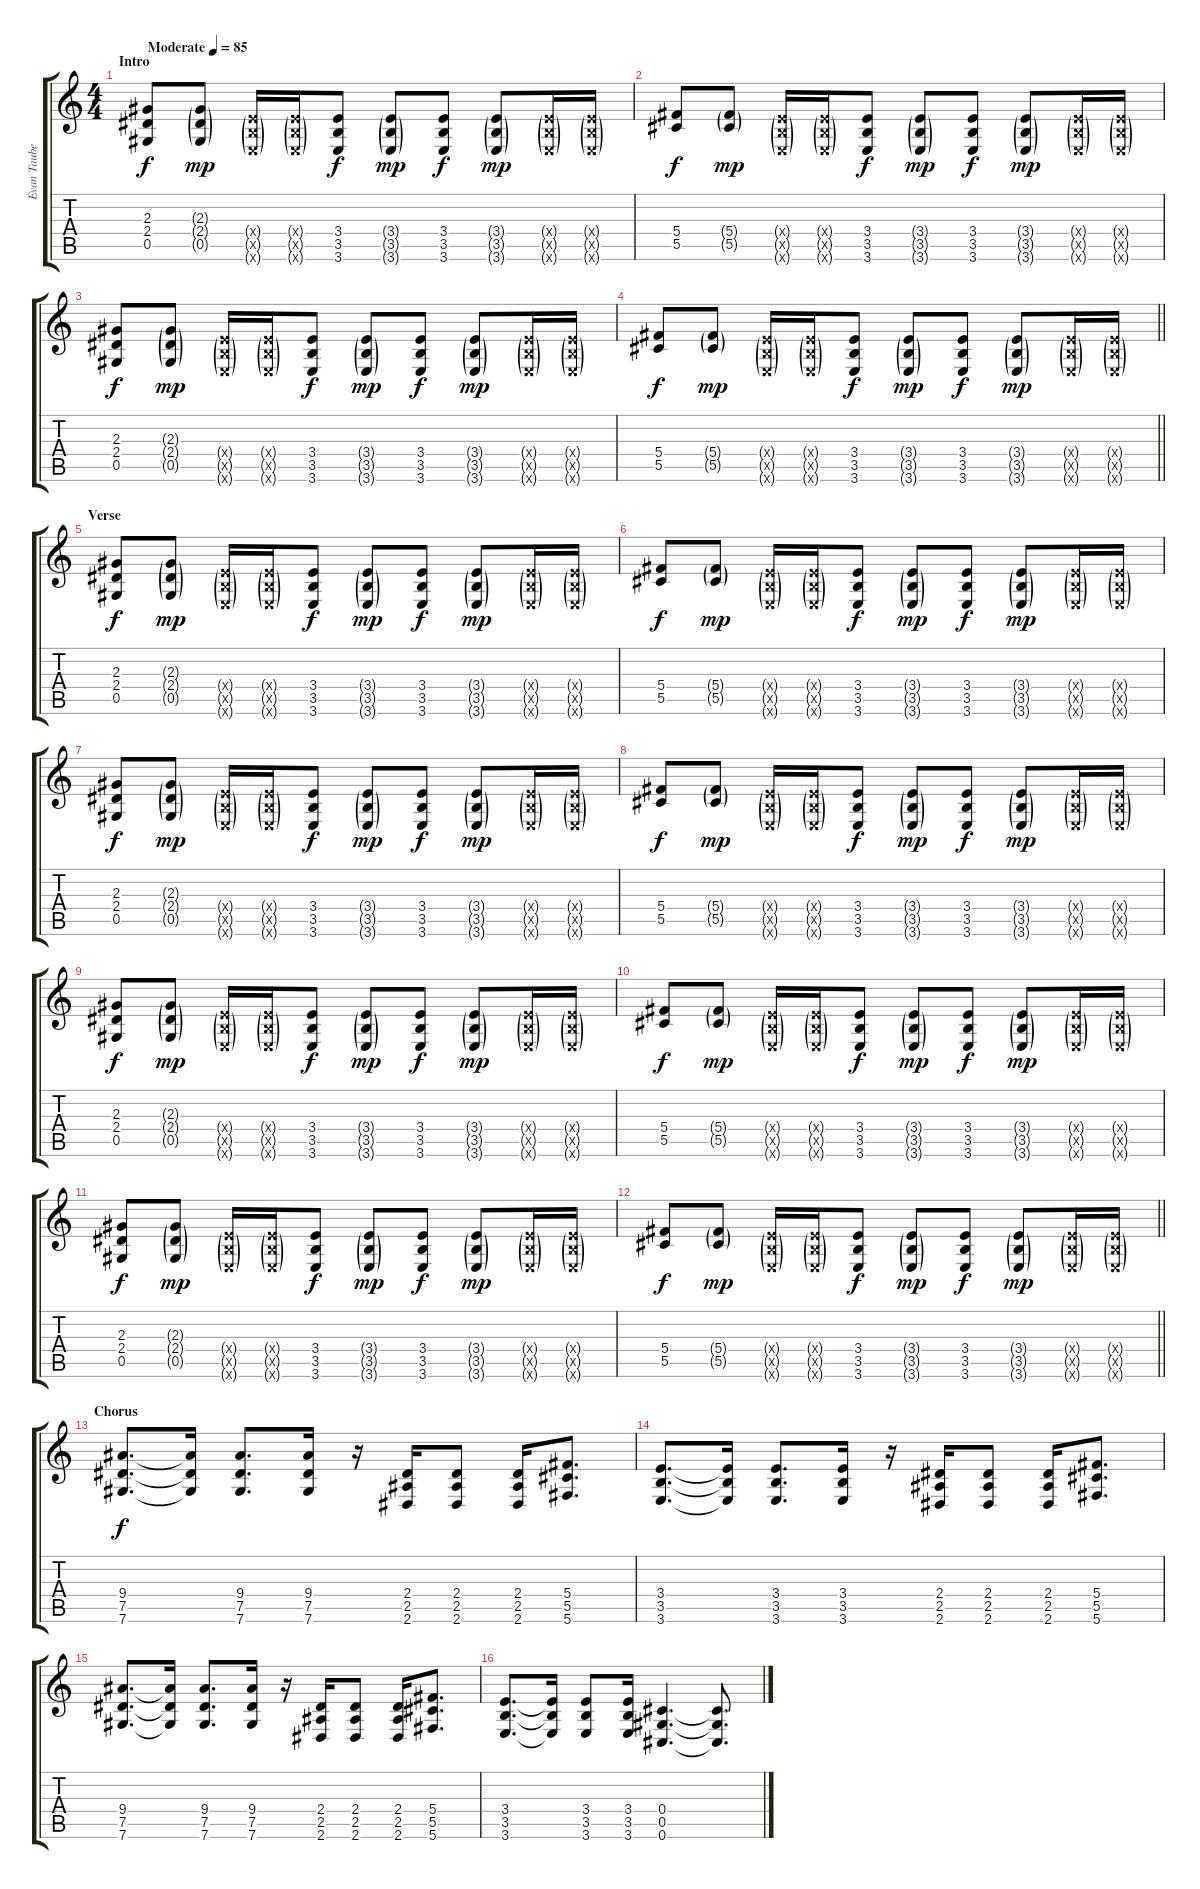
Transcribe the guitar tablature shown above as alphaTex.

\track ("Evan Taubenfeld" "Evan Taube") {instrument overdrivenguitar}
\staff {score tabs}
\tuning (Eb4 Bb3 Gb3 Db3 Ab2 Db2) {hide}
\ts (4 4)
\section ("" "Intro")
\tempo (85 "Moderate")
\clef g2
\ks c
(2.3 2.4 0.5).8{dy f instrument electricguitarjazz} (2.3{g} 2.4{g} 0.5{g}).8{dy mp} (3.4{g x} 3.5{g x} 3.6{g x}).16 (3.4{g x} 3.5{g x} 3.6{g x}).16 (3.4 3.5 3.6).8{dy f} (3.4{g} 3.5{g} 3.6{g}).8{dy mp} (3.4 3.5 3.6).8{dy f} (3.4{g} 3.5{g} 3.6{g}).8{dy mp} (3.4{g x} 3.5{g x} 3.6{g x}).16 (3.4{g x} 3.5{g x} 3.6{g x}).16 |
(5.4 5.5).8{dy f} (5.4{g} 5.5{g}).8{dy mp} (3.4{g x} 3.5{g x} 3.6{g x}).16 (3.4{g x} 3.5{g x} 3.6{g x}).16 (3.4 3.5 3.6).8{dy f} (3.4{g} 3.5{g} 3.6{g}).8{dy mp} (3.4 3.5 3.6).8{dy f} (3.4{g} 3.5{g} 3.6{g}).8{dy mp} (3.4{g x} 3.5{g x} 3.6{g x}).16 (3.4{g x} 3.5{g x} 3.6{g x}).16 |
(2.3 2.4 0.5).8{dy f} (2.3{g} 2.4{g} 0.5{g}).8{dy mp} (3.4{g x} 3.5{g x} 3.6{g x}).16 (3.4{g x} 3.5{g x} 3.6{g x}).16 (3.4 3.5 3.6).8{dy f} (3.4{g} 3.5{g} 3.6{g}).8{dy mp} (3.4 3.5 3.6).8{dy f} (3.4{g} 3.5{g} 3.6{g}).8{dy mp} (3.4{g x} 3.5{g x} 3.6{g x}).16 (3.4{g x} 3.5{g x} 3.6{g x}).16 |
\barLineRight lightlight
(5.4 5.5).8{dy f} (5.4{g} 5.5{g}).8{dy mp} (3.4{g x} 3.5{g x} 3.6{g x}).16 (3.4{g x} 3.5{g x} 3.6{g x}).16 (3.4 3.5 3.6).8{dy f} (3.4{g} 3.5{g} 3.6{g}).8{dy mp} (3.4 3.5 3.6).8{dy f} (3.4{g} 3.5{g} 3.6{g}).8{dy mp} (3.4{g x} 3.5{g x} 3.6{g x}).16 (3.4{g x} 3.5{g x} 3.6{g x}).16 |
\section ("" "Verse")
(2.3 2.4 0.5).8{dy f volume 8} (2.3{g} 2.4{g} 0.5{g}).8{dy mp} (3.4{g x} 3.5{g x} 3.6{g x}).16 (3.4{g x} 3.5{g x} 3.6{g x}).16 (3.4 3.5 3.6).8{dy f} (3.4{g} 3.5{g} 3.6{g}).8{dy mp} (3.4 3.5 3.6).8{dy f} (3.4{g} 3.5{g} 3.6{g}).8{dy mp} (3.4{g x} 3.5{g x} 3.6{g x}).16 (3.4{g x} 3.5{g x} 3.6{g x}).16 |
(5.4 5.5).8{dy f} (5.4{g} 5.5{g}).8{dy mp} (3.4{g x} 3.5{g x} 3.6{g x}).16 (3.4{g x} 3.5{g x} 3.6{g x}).16 (3.4 3.5 3.6).8{dy f} (3.4{g} 3.5{g} 3.6{g}).8{dy mp} (3.4 3.5 3.6).8{dy f} (3.4{g} 3.5{g} 3.6{g}).8{dy mp} (3.4{g x} 3.5{g x} 3.6{g x}).16 (3.4{g x} 3.5{g x} 3.6{g x}).16 |
(2.3 2.4 0.5).8{dy f} (2.3{g} 2.4{g} 0.5{g}).8{dy mp} (3.4{g x} 3.5{g x} 3.6{g x}).16 (3.4{g x} 3.5{g x} 3.6{g x}).16 (3.4 3.5 3.6).8{dy f} (3.4{g} 3.5{g} 3.6{g}).8{dy mp} (3.4 3.5 3.6).8{dy f} (3.4{g} 3.5{g} 3.6{g}).8{dy mp} (3.4{g x} 3.5{g x} 3.6{g x}).16 (3.4{g x} 3.5{g x} 3.6{g x}).16 |
(5.4 5.5).8{dy f} (5.4{g} 5.5{g}).8{dy mp} (3.4{g x} 3.5{g x} 3.6{g x}).16 (3.4{g x} 3.5{g x} 3.6{g x}).16 (3.4 3.5 3.6).8{dy f} (3.4{g} 3.5{g} 3.6{g}).8{dy mp} (3.4 3.5 3.6).8{dy f} (3.4{g} 3.5{g} 3.6{g}).8{dy mp} (3.4{g x} 3.5{g x} 3.6{g x}).16 (3.4{g x} 3.5{g x} 3.6{g x}).16 |
(2.3 2.4 0.5).8{dy f} (2.3{g} 2.4{g} 0.5{g}).8{dy mp} (3.4{g x} 3.5{g x} 3.6{g x}).16 (3.4{g x} 3.5{g x} 3.6{g x}).16 (3.4 3.5 3.6).8{dy f} (3.4{g} 3.5{g} 3.6{g}).8{dy mp} (3.4 3.5 3.6).8{dy f} (3.4{g} 3.5{g} 3.6{g}).8{dy mp} (3.4{g x} 3.5{g x} 3.6{g x}).16 (3.4{g x} 3.5{g x} 3.6{g x}).16 |
(5.4 5.5).8{dy f} (5.4{g} 5.5{g}).8{dy mp} (3.4{g x} 3.5{g x} 3.6{g x}).16 (3.4{g x} 3.5{g x} 3.6{g x}).16 (3.4 3.5 3.6).8{dy f} (3.4{g} 3.5{g} 3.6{g}).8{dy mp} (3.4 3.5 3.6).8{dy f} (3.4{g} 3.5{g} 3.6{g}).8{dy mp} (3.4{g x} 3.5{g x} 3.6{g x}).16 (3.4{g x} 3.5{g x} 3.6{g x}).16 |
(2.3 2.4 0.5).8{dy f} (2.3{g} 2.4{g} 0.5{g}).8{dy mp} (3.4{g x} 3.5{g x} 3.6{g x}).16 (3.4{g x} 3.5{g x} 3.6{g x}).16 (3.4 3.5 3.6).8{dy f} (3.4{g} 3.5{g} 3.6{g}).8{dy mp} (3.4 3.5 3.6).8{dy f} (3.4{g} 3.5{g} 3.6{g}).8{dy mp} (3.4{g x} 3.5{g x} 3.6{g x}).16 (3.4{g x} 3.5{g x} 3.6{g x}).16 |
\barLineRight lightlight
(5.4 5.5).8{dy f} (5.4{g} 5.5{g}).8{dy mp} (3.4{g x} 3.5{g x} 3.6{g x}).16 (3.4{g x} 3.5{g x} 3.6{g x}).16 (3.4 3.5 3.6).8{dy f} (3.4{g} 3.5{g} 3.6{g}).8{dy mp} (3.4 3.5 3.6).8{dy f} (3.4{g} 3.5{g} 3.6{g}).8{dy mp} (3.4{g x} 3.5{g x} 3.6{g x}).16 (3.4{g x} 3.5{g x} 3.6{g x}).16 |
\section ("" "Chorus")
(9.4 7.5 7.6).8{d dy f instrument overdrivenguitar} (9.4{t} 7.5{t} 7.6{t}).16 (9.4 7.5 7.6).8{d} (9.4 7.5 7.6).16 r.16 (2.4 2.5 2.6).16 (2.4 2.5 2.6).8 (2.4 2.5 2.6).16 (5.4 5.5 5.6).8{d} |
(3.4 3.5 3.6).8{d} (3.4{t} 3.5{t} 3.6{t}).16 (3.4 3.5 3.6).8{d} (3.4 3.5 3.6).16 r.16 (2.4 2.5 2.6).16 (2.4 2.5 2.6).8 (2.4 2.5 2.6).16 (5.4 5.5 5.6).8{d} |
(9.4 7.5 7.6).8{d} (9.4{t} 7.5{t} 7.6{t}).16 (9.4 7.5 7.6).8{d} (9.4 7.5 7.6).16 r.16 (2.4 2.5 2.6).16 (2.4 2.5 2.6).8 (2.4 2.5 2.6).16 (5.4 5.5 5.6).8{d} |
(3.4 3.5 3.6).8{d} (3.4{t} 3.5{t} 3.6{t}).16 (3.4 3.5 3.6).8 (3.4 3.5 3.6).16 (0.4 0.5 0.6).4{d} (0.4{t} 0.5{t} 0.6{t}).8{d}
